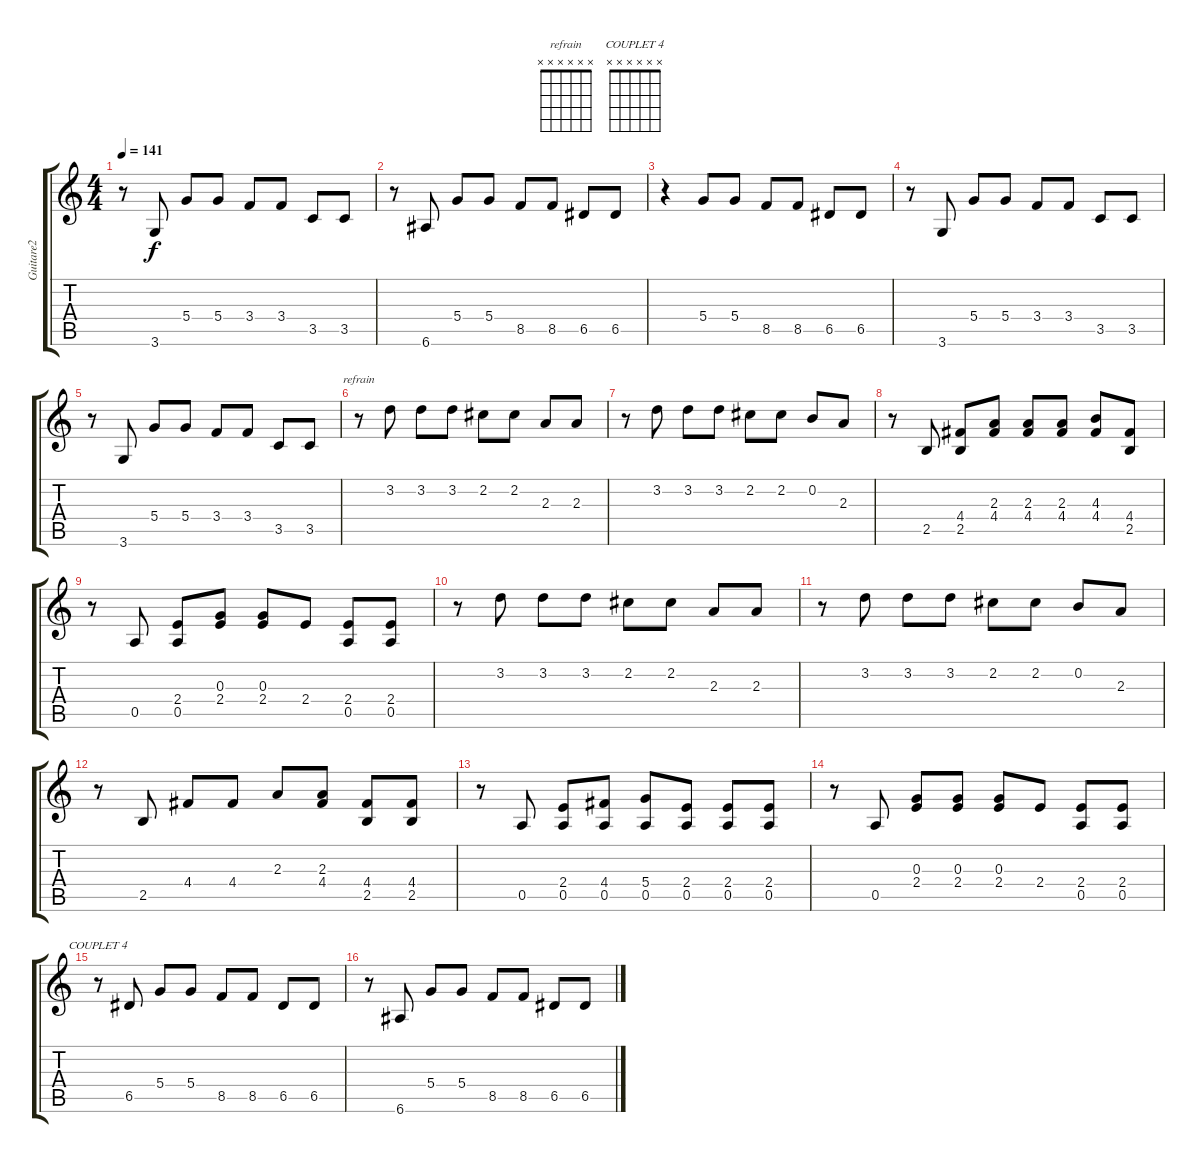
\track ("Guitare2" "Guitare2") {instrument overdrivenguitar}
\staff {score tabs}
\tuning (E4 B3 G3 D3 A2 E2) {hide}
\chord ("refrain" x x x x x x)
\chord ("COUPLET 4" x x x x x x)
\ts (4 4)
\tempo 141
\clef g2
\ks c
r.8{dy f} 3.6.8 5.4.8 5.4.8 3.4.8 3.4.8 3.5.8 3.5.8 |
r.8 6.6.8 5.4.8 5.4.8 8.5.8 8.5.8 6.5.8 6.5.8 |
r.4 5.4.8 5.4.8 8.5.8 8.5.8 6.5.8 6.5.8 |
r.8 3.6.8 5.4.8 5.4.8 3.4.8 3.4.8 3.5.8 3.5.8 |
r.8 3.6.8 5.4.8 5.4.8 3.4.8 3.4.8 3.5.8 3.5.8 |
r.8{ch "refrain"} 3.2.8 3.2.8 3.2.8 2.2.8 2.2.8 2.3.8 2.3.8 |
r.8 3.2.8 3.2.8 3.2.8 2.2.8 2.2.8 0.2.8 2.3.8 |
r.8 2.5.8 (4.4 2.5).8 (2.3 4.4).8 (2.3 4.4).8 (2.3 4.4).8 (4.3 4.4).8 (4.4 2.5).8 |
r.8 0.5.8 (2.4 0.5).8 (0.3 2.4).8 (0.3 2.4).8 2.4.8 (2.4 0.5).8 (2.4 0.5).8 |
r.8 3.2.8 3.2.8 3.2.8 2.2.8 2.2.8 2.3.8 2.3.8 |
r.8 3.2.8 3.2.8 3.2.8 2.2.8 2.2.8 0.2.8 2.3.8 |
r.8 2.5.8 4.4.8 4.4.8 2.3.8 (2.3 4.4).8 (4.4 2.5).8 (4.4 2.5).8 |
r.8 0.5.8 (2.4 0.5).8 (4.4 0.5).8 (5.4 0.5).8 (2.4 0.5).8 (2.4 0.5).8 (2.4 0.5).8 |
r.8 0.5.8 (0.3 2.4).8 (0.3 2.4).8 (0.3 2.4).8 2.4.8 (2.4 0.5).8 (2.4 0.5).8 |
r.8{ch "COUPLET 4"} 6.5.8 5.4.8 5.4.8 8.5.8 8.5.8 6.5.8 6.5.8 |
r.8 6.6.8 5.4.8 5.4.8 8.5.8 8.5.8 6.5.8 6.5.8
